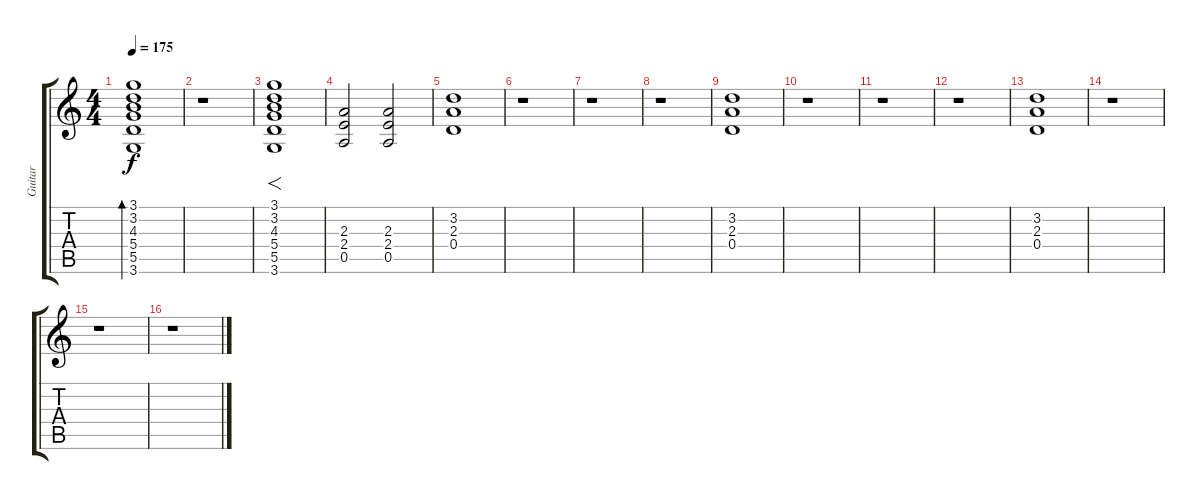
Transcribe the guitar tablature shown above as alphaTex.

\track ("Guitar" "Guitar") {instrument acousticguitarsteel}
\staff {score tabs}
\tuning (E4 B3 G3 D3 A2 E2) {hide}
\ts (4 4)
\tempo 175
\clef g2
\ks c
(3.1 3.2 4.3 5.4 5.5 3.6).1{bd 240 dy f} |
r.1 |
(3.1 3.2 4.3 5.4 5.5 3.6).1{f} |
(2.3 2.4 0.5).2 (2.3 2.4 0.5).2 |
(3.2 2.3 0.4).1 |
r.1 |
r.1 |
r.1 |
(3.2 2.3 0.4).1 |
r.1 |
r.1 |
r.1 |
(3.2 2.3 0.4).1 |
r.1 |
r.1 |
r.1
